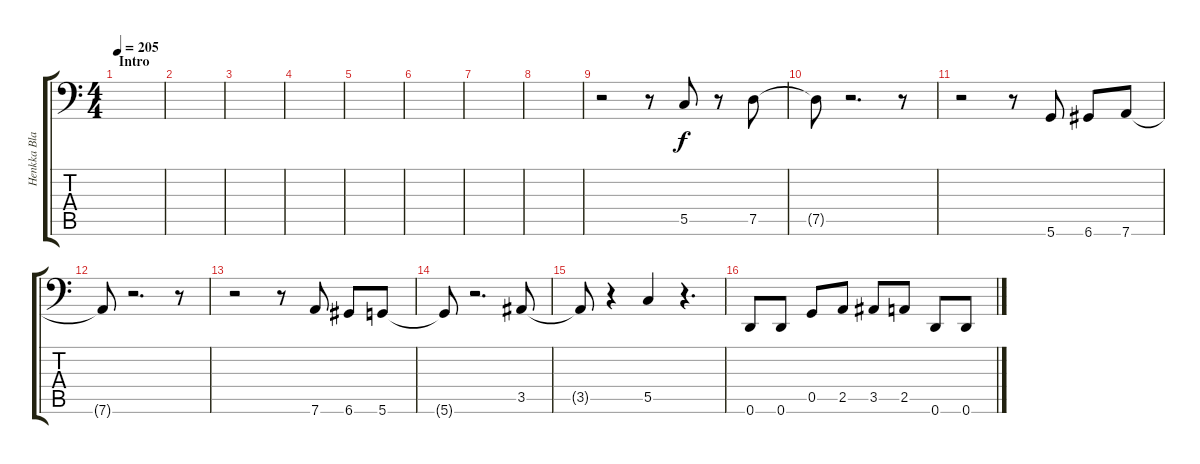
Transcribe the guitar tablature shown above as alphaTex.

\track ("Henkka Blacksmith" "Henkka Bla") {instrument electricbasspick}
\staff {score tabs}
\tuning (D3 A2 F2 C2 G1 D1) {hide}
\ts (4 4)
\section ("" "Intro")
\tempo 205
\clef f4
\ks c
|
|
|
|
|
|
|
|
r.2 r.8 5.5.8 r.8 7.5.8 |
7.5{t}.8 r.2{d} r.8 |
r.2 r.8 5.6.8 6.6.8 7.6.8 |
7.6{t}.8 r.2{d} r.8 |
r.2 r.8 7.6.8 6.6.8 5.6.8 |
5.6{t}.8 r.2{d} 3.5.8 |
3.5{t}.8 r.4 5.5.4 r.4{d} |
0.6.8 0.6.8 0.5.8 2.5.8 3.5.8 2.5.8 0.6.8 0.6.8
